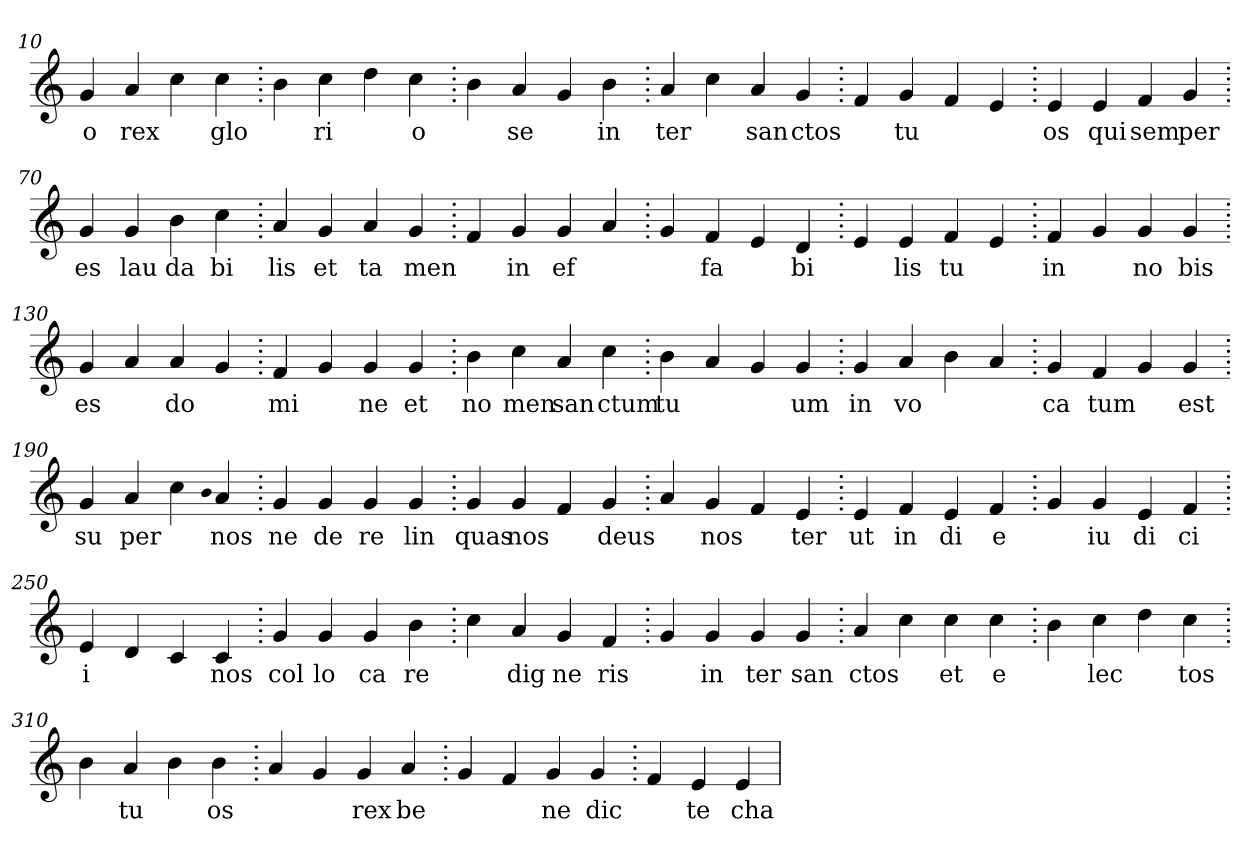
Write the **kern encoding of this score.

**kern	**text
*part1	*part1
*staff1	*staff1
*clefG2	*
=10.	=10.
4g	o
4a	rex
4cc	.
4cc	glo
=20.	=20.
4b	.
4cc	ri
4dd	.
4cc	o
=30.	=30.
4b	.
4a	se
4g	.
4b	in
=40.	=40.
4a	ter
4cc	.
4a	san
4g	ctos
=50.	=50.
4f	.
4g	tu
4f	.
4e	.
=60.	=60.
4e	os
4e	qui
4f	sem
4g	per
=70.	=70.
4g	es
4g	lau
4b	da
4cc	bi
=80.	=80.
4a	lis
4g	et
4a	ta
4g	men
=90.	=90.
4f	.
4g	in
4g	ef
4a	.
=100.	=100.
4g	.
4f	fa
4e	.
4d	bi
=110.	=110.
4e	.
4e	lis
4f	tu
4e	.
=120.	=120.
4f	in
4g	.
4g	no
4g	bis
=130.	=130.
4g	es
4a	.
4a	do
4g	.
=140.	=140.
4f	mi
4g	.
4g	ne
4g	et
=150.	=150.
4b	no
4cc	men
4a	san
4cc	ctum
=160.	=160.
4b	tu
4a	.
4g	.
4g	um
=170.	=170.
4g	in
4a	vo
4b	.
4a	.
=180.	=180.
4g	ca
4f	tum
4g	.
4g	est
=190.	=190.
4g	su
4a	per
4cc	.
qqb	.
4a	nos
=200.	=200.
4g	ne
4g	de
4g	re
4g	lin
=210.	=210.
4g	quas
4g	nos
4f	.
4g	deus
=220.	=220.
4a	.
4g	nos
4f	.
4e	ter
=230.	=230.
4e	ut
4f	in
4e	di
4f	e
=240.	=240.
4g	.
4g	iu
4e	di
4f	ci
=250.	=250.
4e	i
4d	.
4c	.
4c	nos
=260.	=260.
4g	col
4g	lo
4g	ca
4b	re
=270.	=270.
4cc	.
4a	dig
4g	ne
4f	ris
=280.	=280.
4g	.
4g	in
4g	ter
4g	san
=290.	=290.
4a	ctos
4cc	.
4cc	et
4cc	e
=300.	=300.
4b	.
4cc	lec
4dd	.
4cc	tos
=310.	=310.
4b	.
4a	tu
4b	.
4b	os
=320.	=320.
4a	.
4g	.
4g	rex
4a	be
=330.	=330.
4g	.
4f	.
4g	ne
4g	dic
=340.	=340.
4f	.
4e	te
4e	cha
=	=
*-	*-
